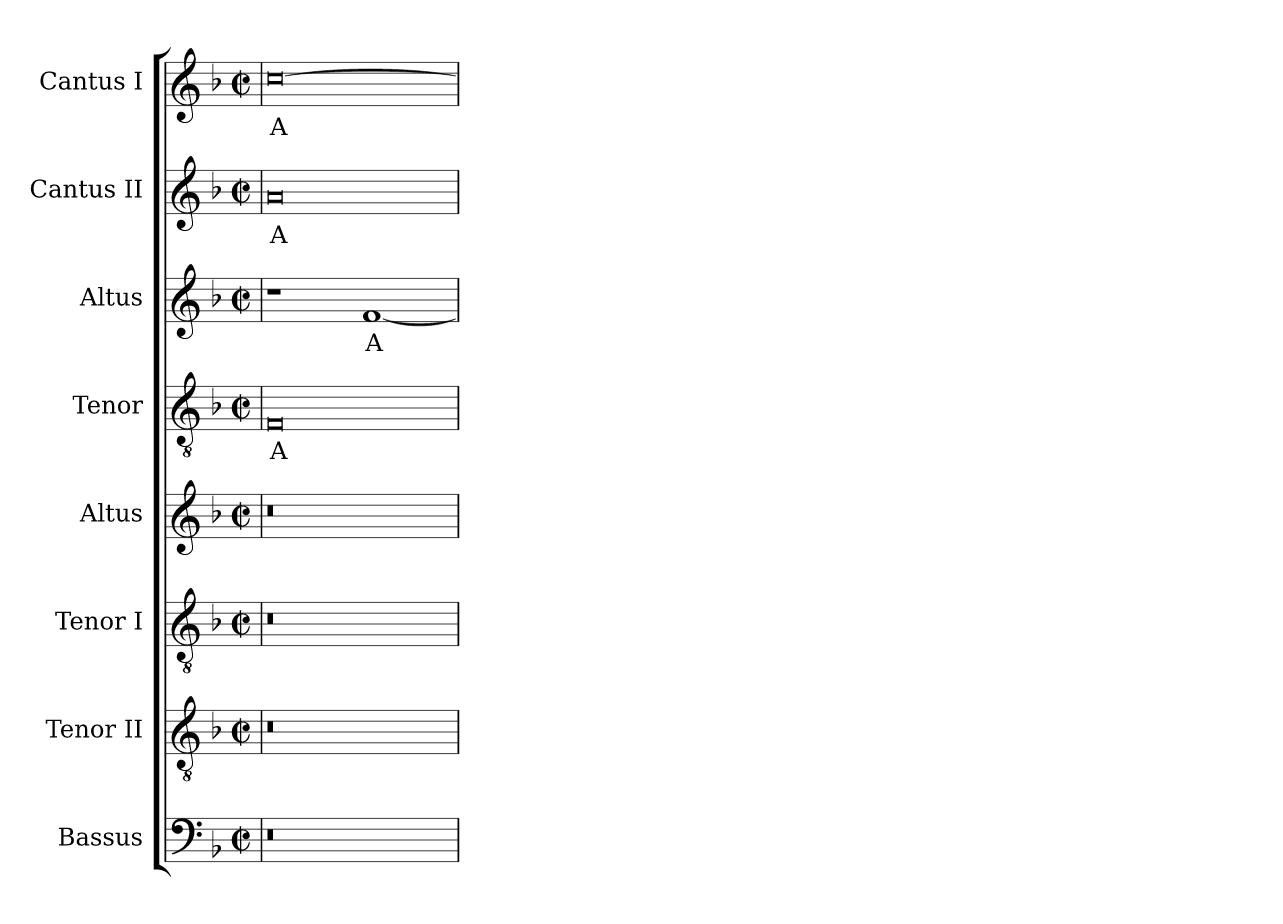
**kern	**kern	**kern	**kern	**kern	**text	**kern	**text	**kern	**text	**kern	**text
*part8	*part7	*part6	*part5	*part4	*part4	*part3	*part3	*part2	*part2	*part1	*part1
*staff8	*staff7	*staff6	*staff5	*staff4	*staff4	*staff3	*staff3	*staff2	*staff2	*staff1	*staff1
*I"Bassus	*I"Tenor II	*I"Tenor I	*I"Altus	*I"Tenor	*	*I"Altus	*	*I"Cantus II	*	*I"Cantus I	*
!!LO:PB:g=z
*stria5	*stria5	*stria5	*stria5	*stria5	*	*stria5	*	*stria5	*	*stria5	*
*clefF4	*clefGv2	*clefGv2	*clefG2	*clefGv2	*	*clefG2	*	*clefG2	*	*clefG2	*
*k[b-]	*k[b-]	*k[b-]	*k[b-]	*k[b-]	*	*k[b-]	*	*k[b-]	*	*k[b-]	*
*F:	*F:	*F:	*F:	*F:	*	*F:	*	*F:	*	*F:	*
*M2/2	*M2/2	*M2/2	*M2/2	*M2/2	*	*M2/2	*	*M2/2	*	*M2/2	*
*met(c|)	*met(c|)	*met(c|)	*met(c|)	*met(c|)	*	*met(c|)	*	*met(c|)	*	*met(c|)	*
=1	=1	=1	=1	=1	=1!	=1	=1!	=1	=1!	=1!	=1!
!	!	!	!	!	!LO:LY:b:cj	!	!	!	!LO:LY:b:cj	!	!LO:LY:b:cj
0r	0r	0r	0r	0F	A	1r	.	0a	A-	[>0cc	A
!	!	!	!	!	!	!	!LO:LY:b:cj	!	!	!	!
.	.	.	.	.	.	[<1f	A	.	.	.	.
=	=	=	=	=	=	=	=	=	=	=	=
*-	*-	*-	*-	*-	*-	*-	*-	*-	*-	*-	*-
